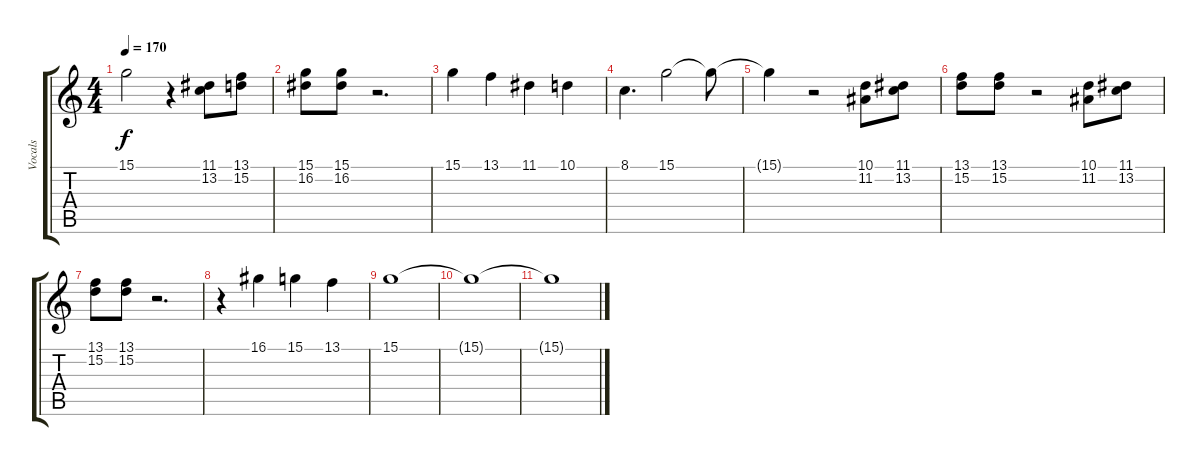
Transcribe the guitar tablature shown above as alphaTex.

\track ("Vocals" "Vocals") {instrument lead6voice}
\staff {score tabs}
\tuning (E4 B3 G3 D3 A2 E2) {hide}
\ts (4 4)
\tempo 170
\clef g2
\ks c
15.1{t}.2{dy f} r.4 (11.1 13.2).8 (13.1 15.2).8 |
(15.1 16.2).8 (15.1 16.2).8 r.2{d} |
15.1.4 13.1.4 11.1.4 10.1.4 |
8.1.4{d} 15.1.2 15.1{t}.8 |
15.1{t}.4 r.2 (10.1 11.2).8 (11.1 13.2).8 |
(13.1 15.2).8 (13.1 15.2).8 r.2 (10.1 11.2).8 (11.1 13.2).8 |
(13.1 15.2).8 (13.1 15.2).8 r.2{d} |
r.4 16.1.4 15.1.4 13.1.4 |
15.1.1 |
15.1{t}.1{volume 0} |
15.1{t}.1
